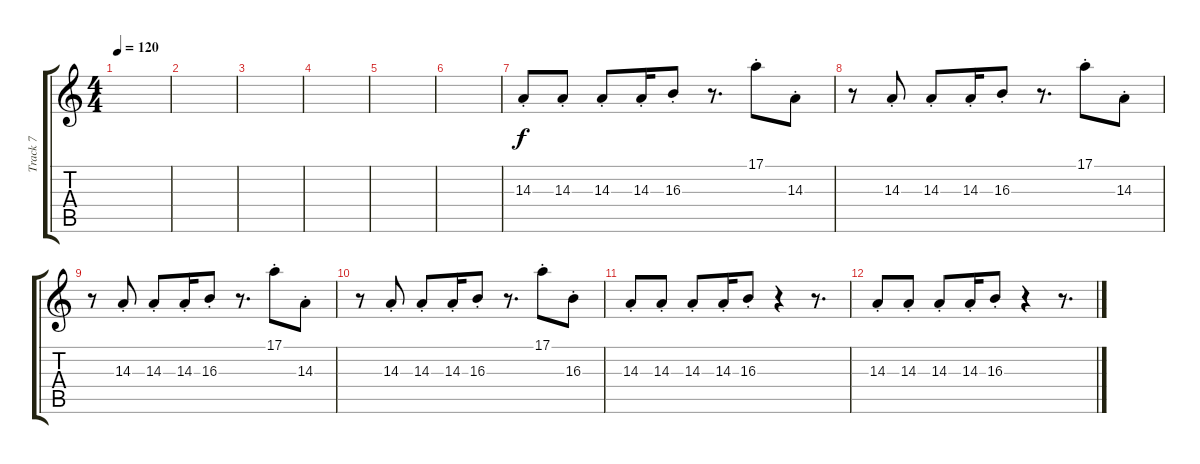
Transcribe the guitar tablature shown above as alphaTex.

\track ("Track 7" "Track 7") {instrument lead2sawtooth}
\staff {score tabs}
\tuning (E4 B3 G3 D3 A2 E2) {hide}
\ts (4 4)
\tempo 120
\clef g2
\ks c
|
|
|
|
|
|
14.3{st}.8 14.3{st}.8 14.3{st}.8 14.3{st}.16 16.3{st}.8 r.8{d} 17.1{st}.8 14.3{st}.8 |
r.8 14.3{st}.8 14.3{st}.8 14.3{st}.16 16.3{st}.8 r.8{d} 17.1{st}.8 14.3{st}.8 |
r.8 14.3{st}.8 14.3{st}.8 14.3{st}.16 16.3{st}.8 r.8{d} 17.1{st}.8 14.3{st}.8 |
r.8 14.3{st}.8 14.3{st}.8 14.3{st}.16 16.3{st}.8 r.8{d} 17.1{st}.8 16.3{st}.8 |
14.3{st}.8 14.3{st}.8 14.3{st}.8 14.3{st}.16 16.3{st}.8 r.4 r.8{d} |
14.3{st}.8 14.3{st}.8 14.3{st}.8 14.3{st}.16 16.3{st}.8 r.4 r.8{d}
